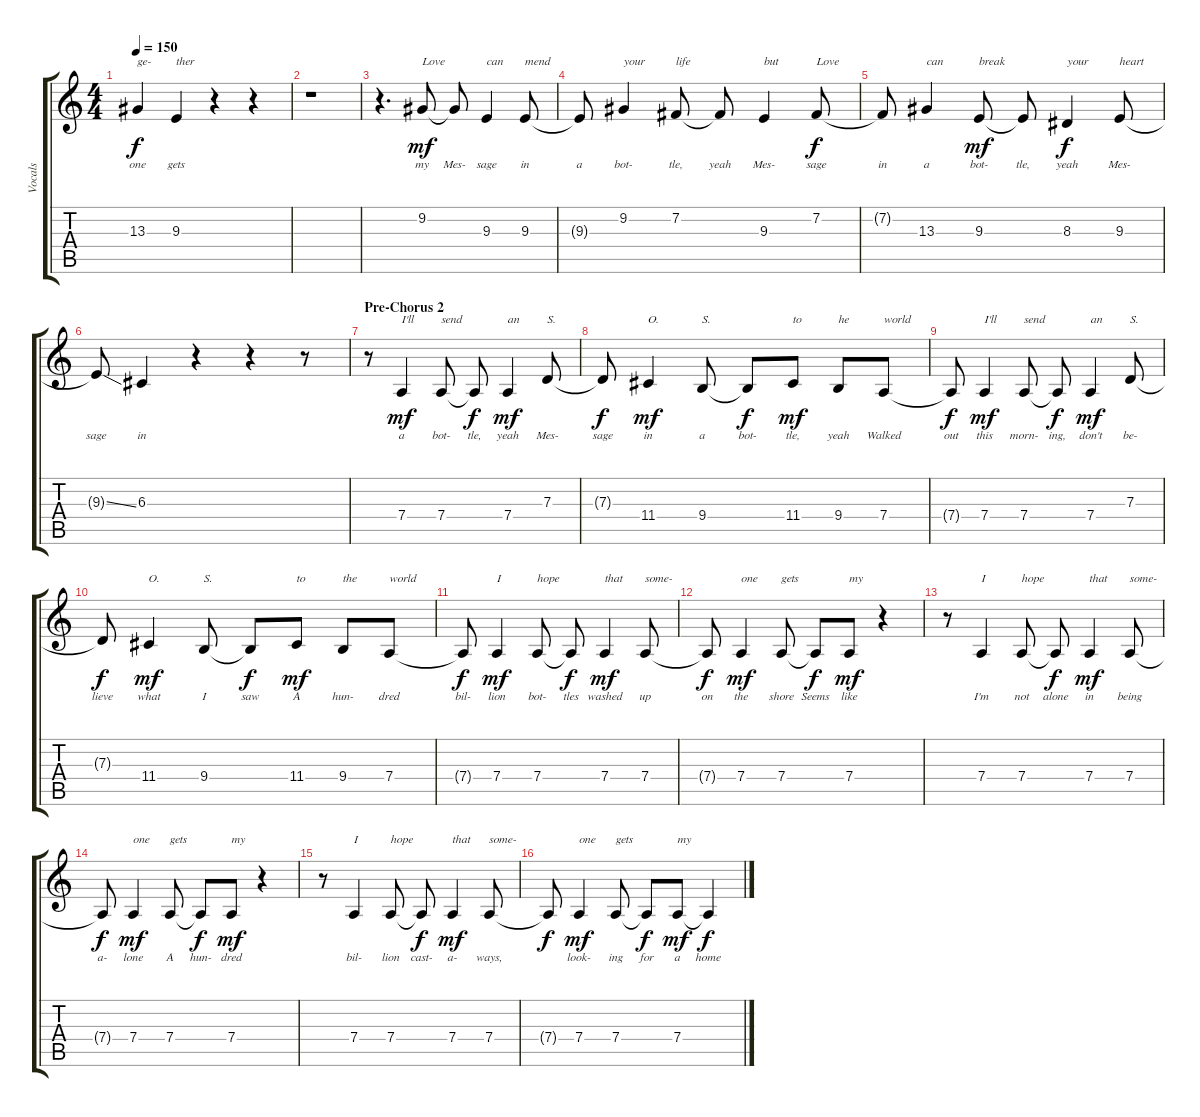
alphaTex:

\track ("Vocals" "Vocals") {instrument bassoon}
\staff {score tabs}
\tuning (E4 B3 G3 D3 A2 E2) {hide}
\ts (4 4)
\tempo 150
\clef g2
\ks c
13.3.4{txt "ge-" lyrics (0 "one") lyrics (1 "") lyrics (2 "") lyrics (3 "") lyrics (4 "") dy f} 9.3.4{txt "ther" lyrics (0 "gets") lyrics (1 "") lyrics (2 "") lyrics (3 "") lyrics (4 "")} r.4 r.4 |
r.1 |
r.4{d} 9.2.8{txt "Love" lyrics (0 "my") lyrics (1 "") lyrics (2 "") lyrics (3 "") lyrics (4 "") dy mf} 9.2{t}.8{lyrics (0 "Mes-") lyrics (1 "") lyrics (2 "") lyrics (3 "") lyrics (4 "")} 9.3.4{txt "can" lyrics (0 "sage") lyrics (1 "") lyrics (2 "") lyrics (3 "") lyrics (4 "")} 9.3.8{txt "mend" lyrics (0 "in") lyrics (1 "") lyrics (2 "") lyrics (3 "") lyrics (4 "")} |
9.3{t}.8{lyrics (0 "a") lyrics (1 "") lyrics (2 "") lyrics (3 "") lyrics (4 "")} 9.2.4{txt "your" lyrics (0 "bot-") lyrics (1 "") lyrics (2 "") lyrics (3 "") lyrics (4 "")} 7.2.8{txt "life" lyrics (0 "tle,") lyrics (1 "") lyrics (2 "") lyrics (3 "") lyrics (4 "")} 7.2{t}.8{lyrics (0 "yeah") lyrics (1 "") lyrics (2 "") lyrics (3 "") lyrics (4 "")} 9.3.4{txt "but" lyrics (0 "Mes-") lyrics (1 "") lyrics (2 "") lyrics (3 "") lyrics (4 "")} 7.2.8{txt "Love" lyrics (0 "sage") lyrics (1 "") lyrics (2 "") lyrics (3 "") lyrics (4 "") dy f} |
7.2{t}.8{lyrics (0 "in") lyrics (1 "") lyrics (2 "") lyrics (3 "") lyrics (4 "")} 13.3.4{txt "can" lyrics (0 "a") lyrics (1 "") lyrics (2 "") lyrics (3 "") lyrics (4 "")} 9.3.8{txt "break" lyrics (0 "bot-") lyrics (1 "") lyrics (2 "") lyrics (3 "") lyrics (4 "") dy mf} 9.3{t}.8{lyrics (0 "tle,") lyrics (1 "") lyrics (2 "") lyrics (3 "") lyrics (4 "")} 8.3.4{txt "your" lyrics (0 "yeah") lyrics (1 "") lyrics (2 "") lyrics (3 "") lyrics (4 "") dy f} 9.3.8{txt "heart" lyrics (0 "Mes-") lyrics (1 "") lyrics (2 "") lyrics (3 "") lyrics (4 "")} |
9.3{ss t}.8{lyrics (0 "sage") lyrics (1 "") lyrics (2 "") lyrics (3 "") lyrics (4 "")} 6.3.4{lyrics (0 "in") lyrics (1 "") lyrics (2 "") lyrics (3 "") lyrics (4 "")} r.4 r.4 r.8 |
\section ("" "Pre-Chorus 2")
r.8 7.4.4{txt "I'll" lyrics (0 "a") lyrics (1 "") lyrics (2 "") lyrics (3 "") lyrics (4 "") dy mf} 7.4.8{txt "send" lyrics (0 "bot-") lyrics (1 "") lyrics (2 "") lyrics (3 "") lyrics (4 "")} 7.4{t}.8{lyrics (0 "tle,") lyrics (1 "") lyrics (2 "") lyrics (3 "") lyrics (4 "") dy f} 7.4.4{txt "an" lyrics (0 "yeah") lyrics (1 "") lyrics (2 "") lyrics (3 "") lyrics (4 "") dy mf} 7.3.8{txt "S." lyrics (0 "Mes-") lyrics (1 "") lyrics (2 "") lyrics (3 "") lyrics (4 "")} |
7.3{t}.8{lyrics (0 "sage") lyrics (1 "") lyrics (2 "") lyrics (3 "") lyrics (4 "") dy f} 11.4.4{txt "O." lyrics (0 "in") lyrics (1 "") lyrics (2 "") lyrics (3 "") lyrics (4 "") dy mf} 9.4.8{txt "S." lyrics (0 "a") lyrics (1 "") lyrics (2 "") lyrics (3 "") lyrics (4 "")} 9.4{t}.8{lyrics (0 "bot-") lyrics (1 "") lyrics (2 "") lyrics (3 "") lyrics (4 "") dy f} 11.4.8{txt "to" lyrics (0 "tle,") lyrics (1 "") lyrics (2 "") lyrics (3 "") lyrics (4 "") dy mf} 9.4.8{txt "he" lyrics (0 "yeah") lyrics (1 "") lyrics (2 "") lyrics (3 "") lyrics (4 "")} 7.4.8{txt "world" lyrics (0 "Walked") lyrics (1 "") lyrics (2 "") lyrics (3 "") lyrics (4 "")} |
7.4{t}.8{lyrics (0 "out") lyrics (1 "") lyrics (2 "") lyrics (3 "") lyrics (4 "") dy f} 7.4.4{txt "I'll" lyrics (0 "this") lyrics (1 "") lyrics (2 "") lyrics (3 "") lyrics (4 "") dy mf} 7.4.8{txt "send" lyrics (0 "morn-") lyrics (1 "") lyrics (2 "") lyrics (3 "") lyrics (4 "")} 7.4{t}.8{lyrics (0 "ing,") lyrics (1 "") lyrics (2 "") lyrics (3 "") lyrics (4 "") dy f} 7.4.4{txt "an" lyrics (0 "don't") lyrics (1 "") lyrics (2 "") lyrics (3 "") lyrics (4 "") dy mf} 7.3.8{txt "S." lyrics (0 "be-") lyrics (1 "") lyrics (2 "") lyrics (3 "") lyrics (4 "")} |
7.3{t}.8{lyrics (0 "lieve") lyrics (1 "") lyrics (2 "") lyrics (3 "") lyrics (4 "") dy f} 11.4.4{txt "O." lyrics (0 "what") lyrics (1 "") lyrics (2 "") lyrics (3 "") lyrics (4 "") dy mf} 9.4.8{txt "S." lyrics (0 "I") lyrics (1 "") lyrics (2 "") lyrics (3 "") lyrics (4 "")} 9.4{t}.8{lyrics (0 "saw") lyrics (1 "") lyrics (2 "") lyrics (3 "") lyrics (4 "") dy f} 11.4.8{txt "to" lyrics (0 "A") lyrics (1 "") lyrics (2 "") lyrics (3 "") lyrics (4 "") dy mf} 9.4.8{txt "the" lyrics (0 "hun-") lyrics (1 "") lyrics (2 "") lyrics (3 "") lyrics (4 "")} 7.4.8{txt "world" lyrics (0 "dred") lyrics (1 "") lyrics (2 "") lyrics (3 "") lyrics (4 "")} |
7.4{t}.8{lyrics (0 "bil-") lyrics (1 "") lyrics (2 "") lyrics (3 "") lyrics (4 "") dy f} 7.4.4{txt "I" lyrics (0 "lion") lyrics (1 "") lyrics (2 "") lyrics (3 "") lyrics (4 "") dy mf} 7.4.8{txt "hope" lyrics (0 "bot-") lyrics (1 "") lyrics (2 "") lyrics (3 "") lyrics (4 "")} 7.4{t}.8{lyrics (0 "tles") lyrics (1 "") lyrics (2 "") lyrics (3 "") lyrics (4 "") dy f} 7.4.4{txt "that" lyrics (0 "washed") lyrics (1 "") lyrics (2 "") lyrics (3 "") lyrics (4 "") dy mf} 7.4.8{txt "some-" lyrics (0 "up") lyrics (1 "") lyrics (2 "") lyrics (3 "") lyrics (4 "")} |
7.4{t}.8{lyrics (0 "on") lyrics (1 "") lyrics (2 "") lyrics (3 "") lyrics (4 "") dy f} 7.4.4{txt "one" lyrics (0 "the") lyrics (1 "") lyrics (2 "") lyrics (3 "") lyrics (4 "") dy mf} 7.4.8{txt "gets" lyrics (0 "shore") lyrics (1 "") lyrics (2 "") lyrics (3 "") lyrics (4 "")} 7.4{t}.8{lyrics (0 "Seems") lyrics (1 "") lyrics (2 "") lyrics (3 "") lyrics (4 "") dy f} 7.4.8{txt "my" lyrics (0 "like") lyrics (1 "") lyrics (2 "") lyrics (3 "") lyrics (4 "") dy mf} r.4 |
r.8 7.4.4{txt "I" lyrics (0 "I'm") lyrics (1 "") lyrics (2 "") lyrics (3 "") lyrics (4 "")} 7.4.8{txt "hope" lyrics (0 "not") lyrics (1 "") lyrics (2 "") lyrics (3 "") lyrics (4 "")} 7.4{t}.8{lyrics (0 "alone") lyrics (1 "") lyrics (2 "") lyrics (3 "") lyrics (4 "") dy f} 7.4.4{txt "that" lyrics (0 "in") lyrics (1 "") lyrics (2 "") lyrics (3 "") lyrics (4 "") dy mf} 7.4.8{txt "some-" lyrics (0 "being") lyrics (1 "") lyrics (2 "") lyrics (3 "") lyrics (4 "")} |
7.4{t}.8{lyrics (0 "a-") lyrics (1 "") lyrics (2 "") lyrics (3 "") lyrics (4 "") dy f} 7.4.4{txt "one" lyrics (0 "lone") lyrics (1 "") lyrics (2 "") lyrics (3 "") lyrics (4 "") dy mf} 7.4.8{txt "gets" lyrics (0 "A") lyrics (1 "") lyrics (2 "") lyrics (3 "") lyrics (4 "")} 7.4{t}.8{lyrics (0 "hun-") lyrics (1 "") lyrics (2 "") lyrics (3 "") lyrics (4 "") dy f} 7.4.8{txt "my" lyrics (0 "dred") lyrics (1 "") lyrics (2 "") lyrics (3 "") lyrics (4 "") dy mf} r.4 |
r.8 7.4.4{txt "I" lyrics (0 "bil-") lyrics (1 "") lyrics (2 "") lyrics (3 "") lyrics (4 "")} 7.4.8{txt "hope" lyrics (0 "lion") lyrics (1 "") lyrics (2 "") lyrics (3 "") lyrics (4 "")} 7.4{t}.8{lyrics (0 "cast-") lyrics (1 "") lyrics (2 "") lyrics (3 "") lyrics (4 "") dy f} 7.4.4{txt "that" lyrics (0 "a-") lyrics (1 "") lyrics (2 "") lyrics (3 "") lyrics (4 "") dy mf} 7.4.8{txt "some-" lyrics (0 "ways,") lyrics (1 "") lyrics (2 "") lyrics (3 "") lyrics (4 "")} |
7.4{t}.8{lyrics (0 " ") lyrics (1 "") lyrics (2 "") lyrics (3 "") lyrics (4 "") dy f} 7.4.4{txt "one" lyrics (0 "look-") lyrics (1 "") lyrics (2 "") lyrics (3 "") lyrics (4 "") dy mf} 7.4.8{txt "gets" lyrics (0 "ing") lyrics (1 "") lyrics (2 "") lyrics (3 "") lyrics (4 "")} 7.4{t}.8{lyrics (0 "for") lyrics (1 "") lyrics (2 "") lyrics (3 "") lyrics (4 "") dy f} 7.4.8{txt "my" lyrics (0 "a") lyrics (1 "") lyrics (2 "") lyrics (3 "") lyrics (4 "") dy mf} 7.4{t}.4{lyrics (0 "home") lyrics (1 "") lyrics (2 "") lyrics (3 "") lyrics (4 "") dy f}
